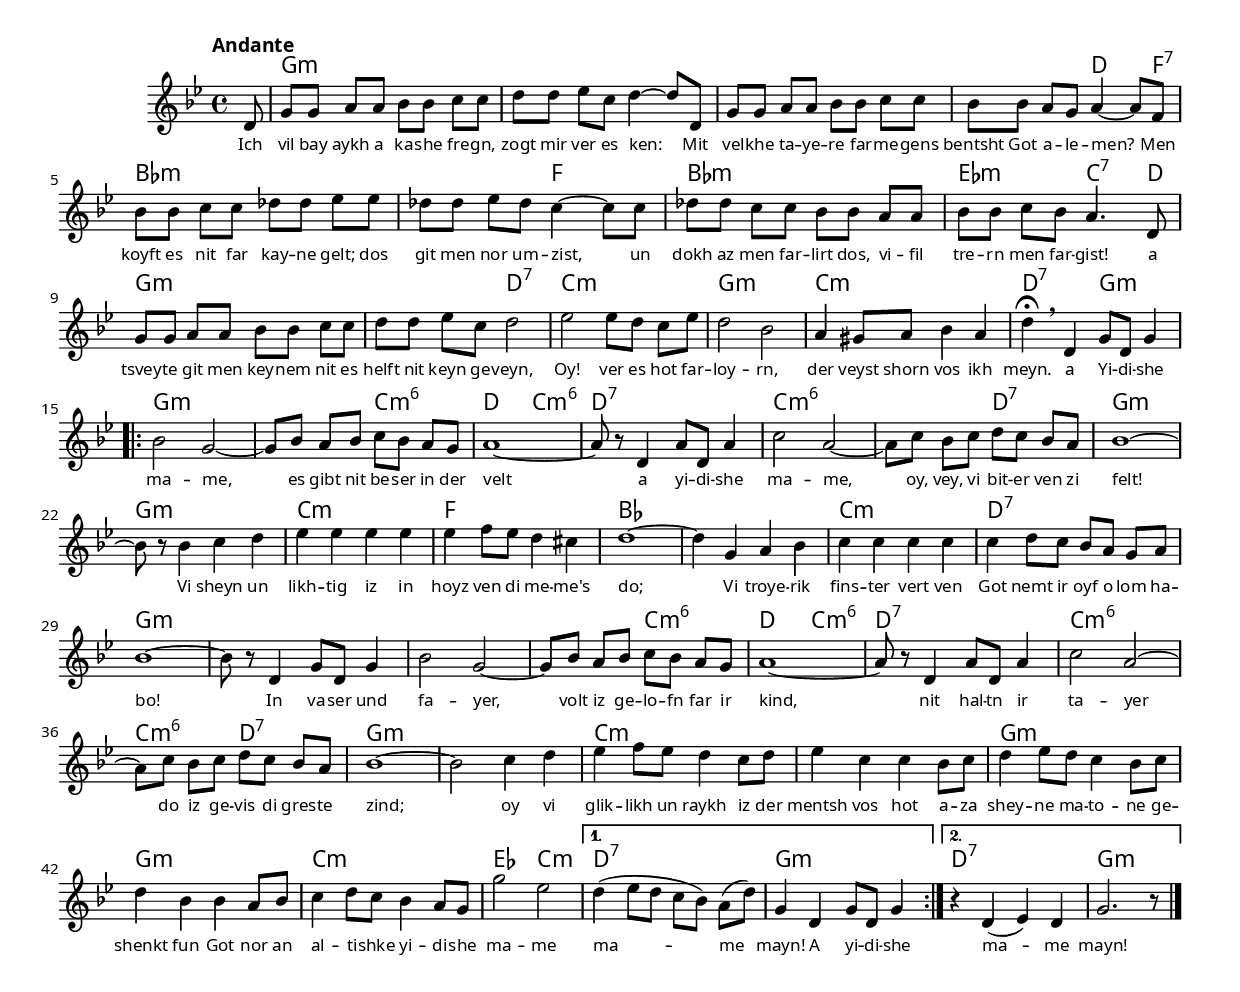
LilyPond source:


\version "2.18.2"
\language "english"
\include "templates/preamble.ly"

mel = \relative d' {
    \partial 8 {d8} |
    g g a a bf bf c c |
    d d ef c d4~d8 d, |
    g g a a bf bf c c |
    bf bf a g a4~a8 f |
    bf bf c c df df ef ef |
    df df ef df c4~c8 c |
    df df c c bf bf a a |
    bf bf c bf a4. d,8 |
    g g a a bf bf c c |
    d d ef c d2 |
    ef ef8 d c ef |
    d2 bf |
    a4 gs8 a bf4 a |
    d\fermata \breathe d, g8d g4 |
    \repeat volta 2 {
      bf2 g~ |
      g8 bf a bf c bf a g |
      a1~ |
      a8 r d,4 a'8 d, a'4 |
      c2 a~ |
      a8 c bf c d c bf a |
      bf1~ |
      bf8 r bf4 c d |
      ef ef ef ef |
      ef f8 ef d4 cs |
      d1~ |
      d4 g, a bf |
      c c c c |
      c d8c bf a g a |
      bf1~ |
      bf8 r d,4 g8 d g4 |
      bf2 g~ |
      g8 bf a bf c bf a g |
      a1~ |
      a8 r d,4 a'8 d, a'4 |
      c2 a~ |
      a8 c bf c d c bf a |
      bf1~ |
      bf2 c4 d |
      ef f8 ef d4 c8 d |
      ef4 c c bf8 c |
      d4 ef8 d c4 bf8 c |
      d4 bf bf a8 bf |
      c4 d8 c bf4 a8 g |
      g'2 ef |
    }
      \alternative {
        {
          d4( ef8 d c bf) a( d) |
          g,4 d g8 d g4
        }
        {
          r4 d( ef) d |
          \end 7/8 g2. r8
        }
      }
    }

acc = \chordmode {
  \partial 8 { s8 }
  g1:m |
  g:m |
  g:m |
  g2:m d4.: f8:7 |
  bf1:m |
  bf2:m f: |
  bf1:m |
  ef2:m c4.:7 d8: |
  g1:m |
  g2:m d:7 |
  c1:m |
  g:m |
  c:m |
  d2:7 g:m |
  \repeat volta 2 {
    g1:m |
    g2:m c:m6 |
    d2: c:m6 |
    d1:7 |
    c:m6 |
    c2:m6 d:7 |
    g1:m |
    g:m |
    c:m |
    f: |
    bf: |
    bf: |
    c:m |
    d:7 |
    g:m |
    g:m |
    g:m |
    g2:m c:m6 |
    d: c:m6 |
    d1:7 |
    c:m6 |
    c2:m6 d:7 |
    g1:m |
    g:m |
    c:m |
    c:m |
    g:m |
    g:m |
    c:m |
    ef2: c:m|
  }
  \alternative {
    { 
      d1:7 |
      g:m
    }
    {
      d:7 |
      g8*7:m
    }
  }
}

\score {
  <<
    \new ChordNames {
      \acc
    }
    \new Staff {
      \clef treble
      \key g \minor
      \time 4/4
      \tempo Andante
      \new Voice = "melody" {
        \mel
        \bar "|."
      }
    }
    \new Lyrics \lyricsto "melody" {
      Ich vil bay aykh a ka -- she fre -- gn,
      zogt mir ver es ken:
      Mit vel -- khe ta -- ye -- re far -- me -- gens
      bentsht Got a -- le -- men?
      Men koyft es nit far kay -- ne gelt;
      dos git men nor um -- zist,
      un dokh az men far -- lirt dos,
      vi -- fil tre -- rn men far -- gist!
      a tsvey -- te git men key -- nem nit
      es helft nit keyn ge -- veyn,
      Oy! ver es hot far -- loy -- rn,
      der veyst shorn vos ikh meyn.
      a Yi -- di -- she ma -- me,
      es gibt nit be -- ser in der velt
      a yi -- di -- she ma -- me,
      oy, vey, vi bit -- er ven zi felt!
      Vi sheyn un likh -- tig iz in hoyz 
      ven di me -- me's do;
      Vi troye -- rik fins -- ter vert ven Got
      nemt ir oyf o -- lom ha -- bo!
      In va -- ser und fa -- yer,
      volt iz ge -- lo -- fn far ir kind,
      nit hal -- tn ir ta -- yer
      do iz ge -- vis di gres -- te zind;
      oy vi glik -- likh un raykh iz der mentsh vos hot
      a -- za shey -- ne ma -- to -- ne ge -- shenkt fun Got
      nor an al -- ti -- shke yi -- di -- she ma -- me
      ma -- me mayn! A yi -- di -- she
      ma -- me mayn!
    }
  >>
}